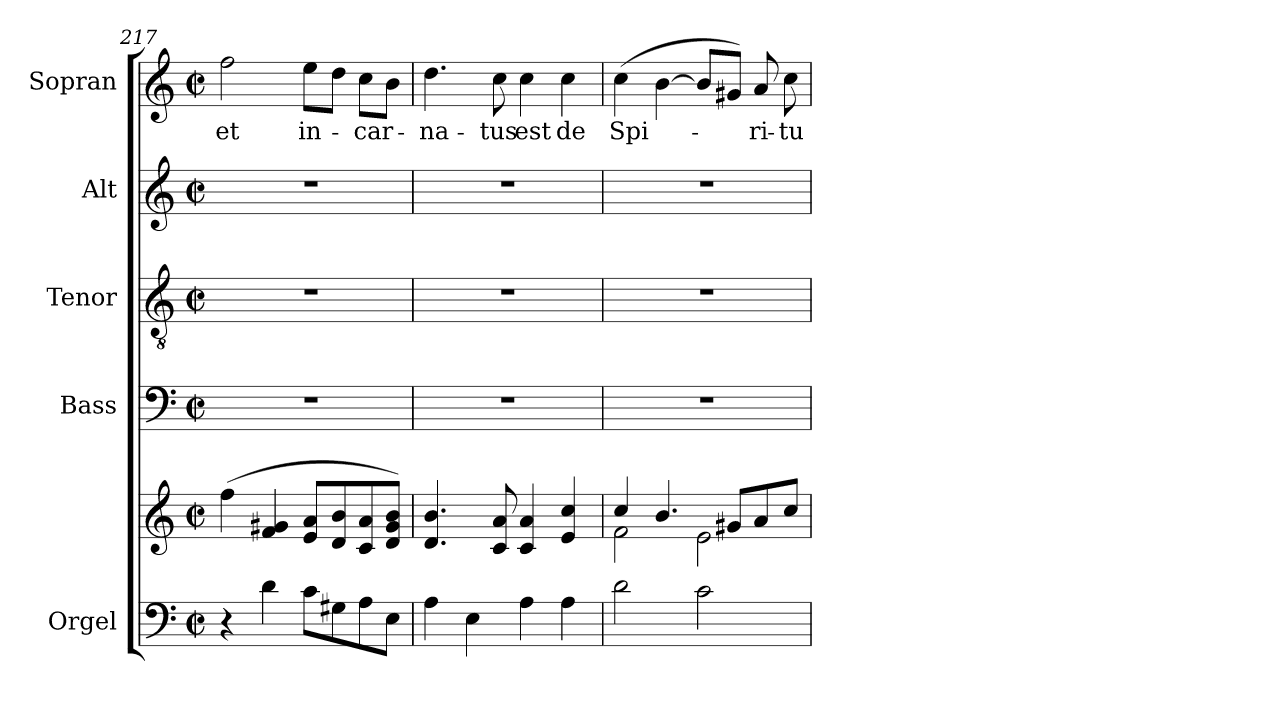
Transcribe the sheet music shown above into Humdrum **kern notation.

**kern	**kern	**kern	**kern	**kern	**kern	**text
*part5	*part5	*part4	*part3	*part2	*part1	*part1
*staff6	*staff5	*staff4	*staff3	*staff2	*staff1	*staff1
*I"Orgel	*	*I"Bass	*I"Tenor	*I"Alt	*I"Sopran	*
*I'Org.	*	*I'B.	*I'T.	*I'A.	*I'S.	*
*clefF4	*clefG2	*clefF4	*clefGv2	*clefG2	*clefG2	*
*k[]	*k[]	*k[]	*k[]	*k[]	*k[]	*
*C:	*C:	*C:	*C:	*C:	*C:	*
*M2/2	*M2/2	*M2/2	*M2/2	*M2/2	*M2/2	*
*met(c|)	*met(c|)	*met(c|)	*met(c|)	*met(c|)	*met(c|)	*
=217	=217	=217	=217	=217	=217	=217
!	!	!	!	!	!	!LO:LY:b
4r	(>4ff\	1r	1r	1r	2ff\	et
4d\	4f/ 4g#X/	.	.	.	.	.
!	!	!	!	!	!	!LO:LY:b
8c\L	8e/ 8a/L	.	.	.	8ee\L	in-
8G#X\	8d/ 8b/	.	.	.	8dd\J	.
!	!	!	!	!	!	!LO:LY:b
8A\	8c/ 8a/	.	.	.	8cc\L	-car-
8E\J	8d/ 8g#/ 8b/J)	.	.	.	8b\J	.
=218	=218	=218	=218	=218	=218	=218
!	!	!	!	!	!	!LO:LY:b
4A\	4.d/ 4.b/	1r	1r	1r	4.dd\	-na-
4E\	.	.	.	.	.	.
!	!	!	!	!	!	!LO:LY:b
.	8c/ 8a/	.	.	.	8cc\	-tus
!	!	!	!	!	!	!LO:LY:b
4A\	4c/ 4a/	.	.	.	4cc\	est
!	!	!	!	!	!	!LO:LY:b
4A\	4e/ 4cc/	.	.	.	4cc\	de
!!LO:PB:g=z
=219	=219	=219	=219	=219	=219	=219
*	*^	*	*	*	*	*
!	!	!	!	!	!	!	!LO:LY:b
2d\	4cc/	2f\	1r	1r	1r	(>4cc\	Spi-
.	4.b/	.	.	.	.	[4b\	.
2c\	.	2e\	.	.	.	8b/L]	.
.	8g#X/L	.	.	.	.	8g#X/J)	.
!	!	!	!	!	!	!	!LO:LY:b
.	8a/	.	.	.	.	8a/	-ri-
!	!	!	!	!	!	!	!LO:LY:b
.	8cc/J	.	.	.	.	8cc\	-tu
*	*v	*v	*	*	*	*	*
=	=	=	=	=	=	=
*-	*-	*-	*-	*-	*-	*-
